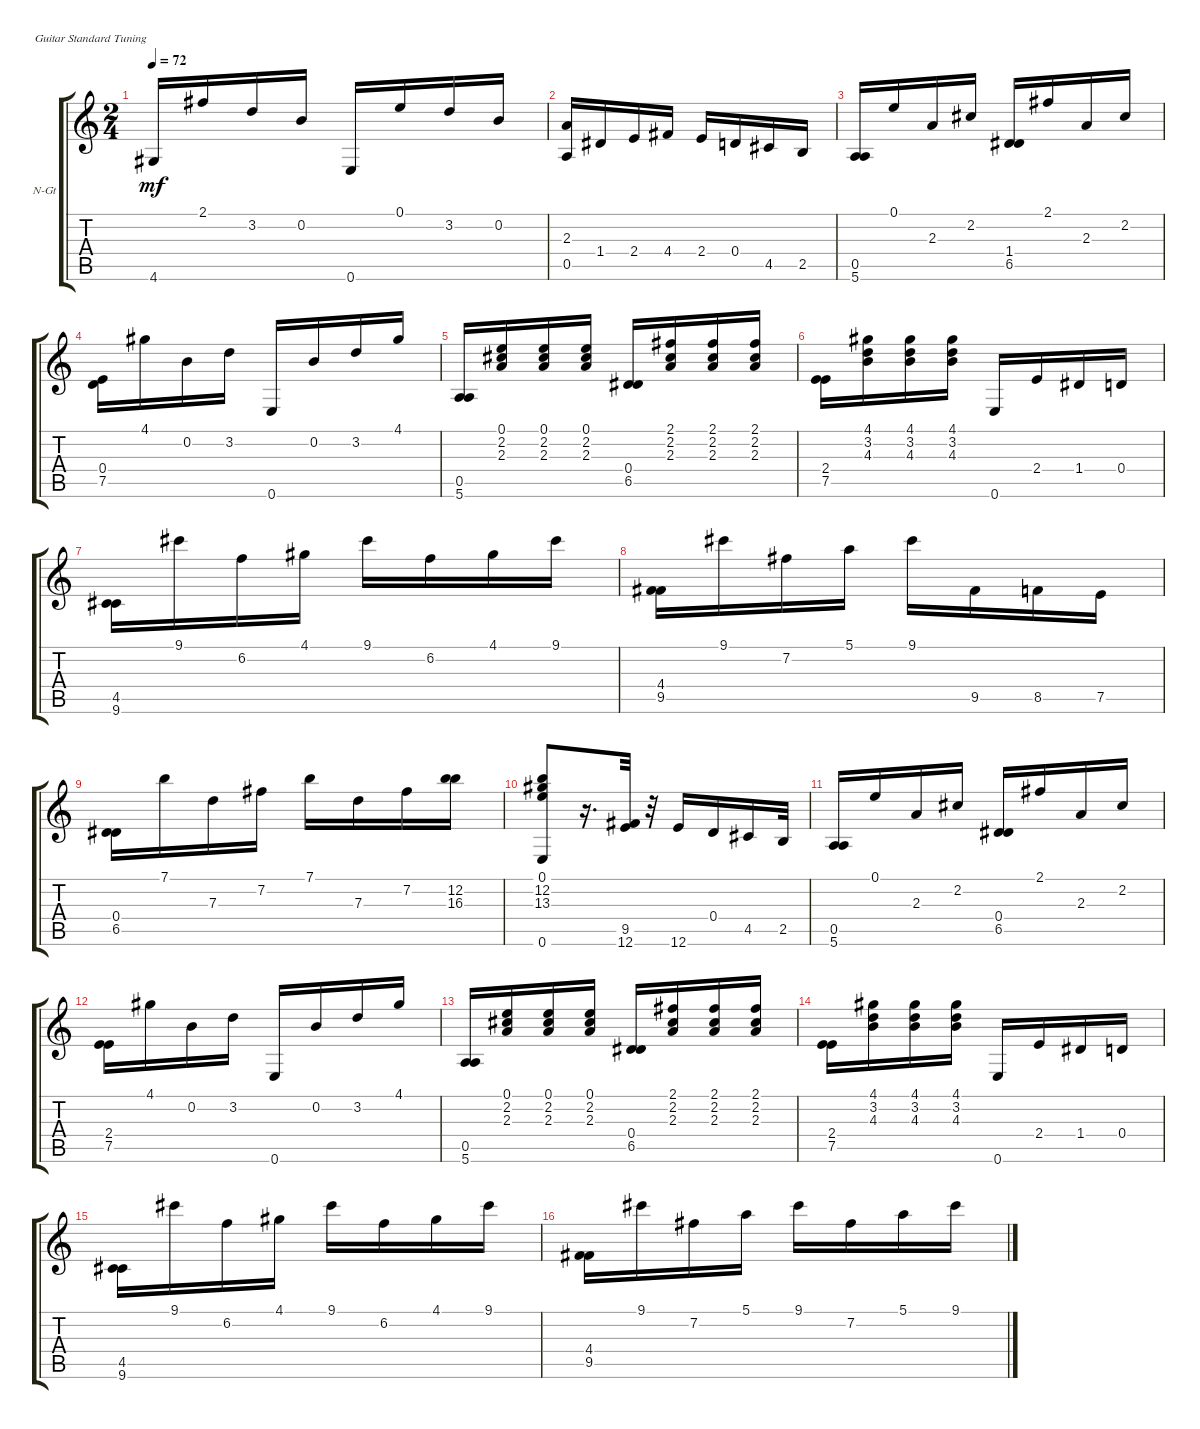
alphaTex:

\bracketExtendMode groupsimilarinstruments
\firstSystemTrackNameOrientation horizontal
\otherSystemsTrackNameOrientation horizontal
\track ("Dilermando Reis" "N-Gt") {instrument acousticguitarnylon}
\staff {score tabs}
\tuning (E4 B3 G3 D3 A2 E2)
\ts (2 4)
\tempo 72
\clef g2
\ks c
4.6.16{dy mf} 2.1.16 3.2.16 0.2.16 0.6.16 0.1.16 3.2.16 0.2.16 |
(2.3 0.5).16 1.4.16 2.4.16 4.4.16 2.4.16 0.4.16 4.5.16 2.5.16 |
(0.5 5.6).16 0.1.16 2.3.16 2.2.16 (1.4 6.5).16 2.1.16 2.3.16 2.2.16 |
(0.4 7.5).16 4.1.16 0.2.16 3.2.16 0.6.16 0.2.16 3.2.16 4.1.16 |
(0.5 5.6).16 (0.1 2.2 2.3).16 (0.1 2.2 2.3).16 (0.1 2.2 2.3).16 (0.4 6.5).16 (2.1 2.2 2.3).16 (2.1 2.2 2.3).16 (2.1 2.2 2.3).16 |
(2.4 7.5).16 (4.1 3.2 4.3).16 (4.1 3.2 4.3).16 (4.1 3.2 4.3).16 0.6.16 2.4.16 1.4.16 0.4.16 |
(4.5 9.6).16 9.1.16 6.2.16 4.1.16 9.1.16 6.2.16 4.1.16 9.1.16 |
(4.4 9.5).16 9.1.16 7.2.16 5.1.16 9.1.16 9.5.16 8.5.16 7.5.16 |
(0.4 6.5).16 7.1.16 7.3.16 7.2.16 7.1.16 7.3.16 7.2.16 (12.2 16.3).16 |
(0.1 12.2 13.3 0.6).8 r.16{d} (9.5 12.6).32 r.32 12.6.16 0.4.16 4.5.16 2.5.32 |
(0.5 5.6).16 0.1.16 2.3.16 2.2.16 (0.4 6.5).16 2.1.16 2.3.16 2.2.16 |
(2.4 7.5).16 4.1.16 0.2.16 3.2.16 0.6.16 0.2.16 3.2.16 4.1.16 |
(0.5 5.6).16 (0.1 2.2 2.3).16 (0.1 2.2 2.3).16 (0.1 2.2 2.3).16 (0.4 6.5).16 (2.1 2.2 2.3).16 (2.1 2.2 2.3).16 (2.1 2.2 2.3).16 |
(2.4 7.5).16 (4.1 3.2 4.3).16 (4.1 3.2 4.3).16 (4.1 3.2 4.3).16 0.6.16 2.4.16 1.4.16 0.4.16 |
(4.5 9.6).16 9.1.16 6.2.16 4.1.16 9.1.16 6.2.16 4.1.16 9.1.16 |
(4.4 9.5).16 9.1.16 7.2.16 5.1.16 9.1.16 7.2.16 5.1.16 9.1.16
